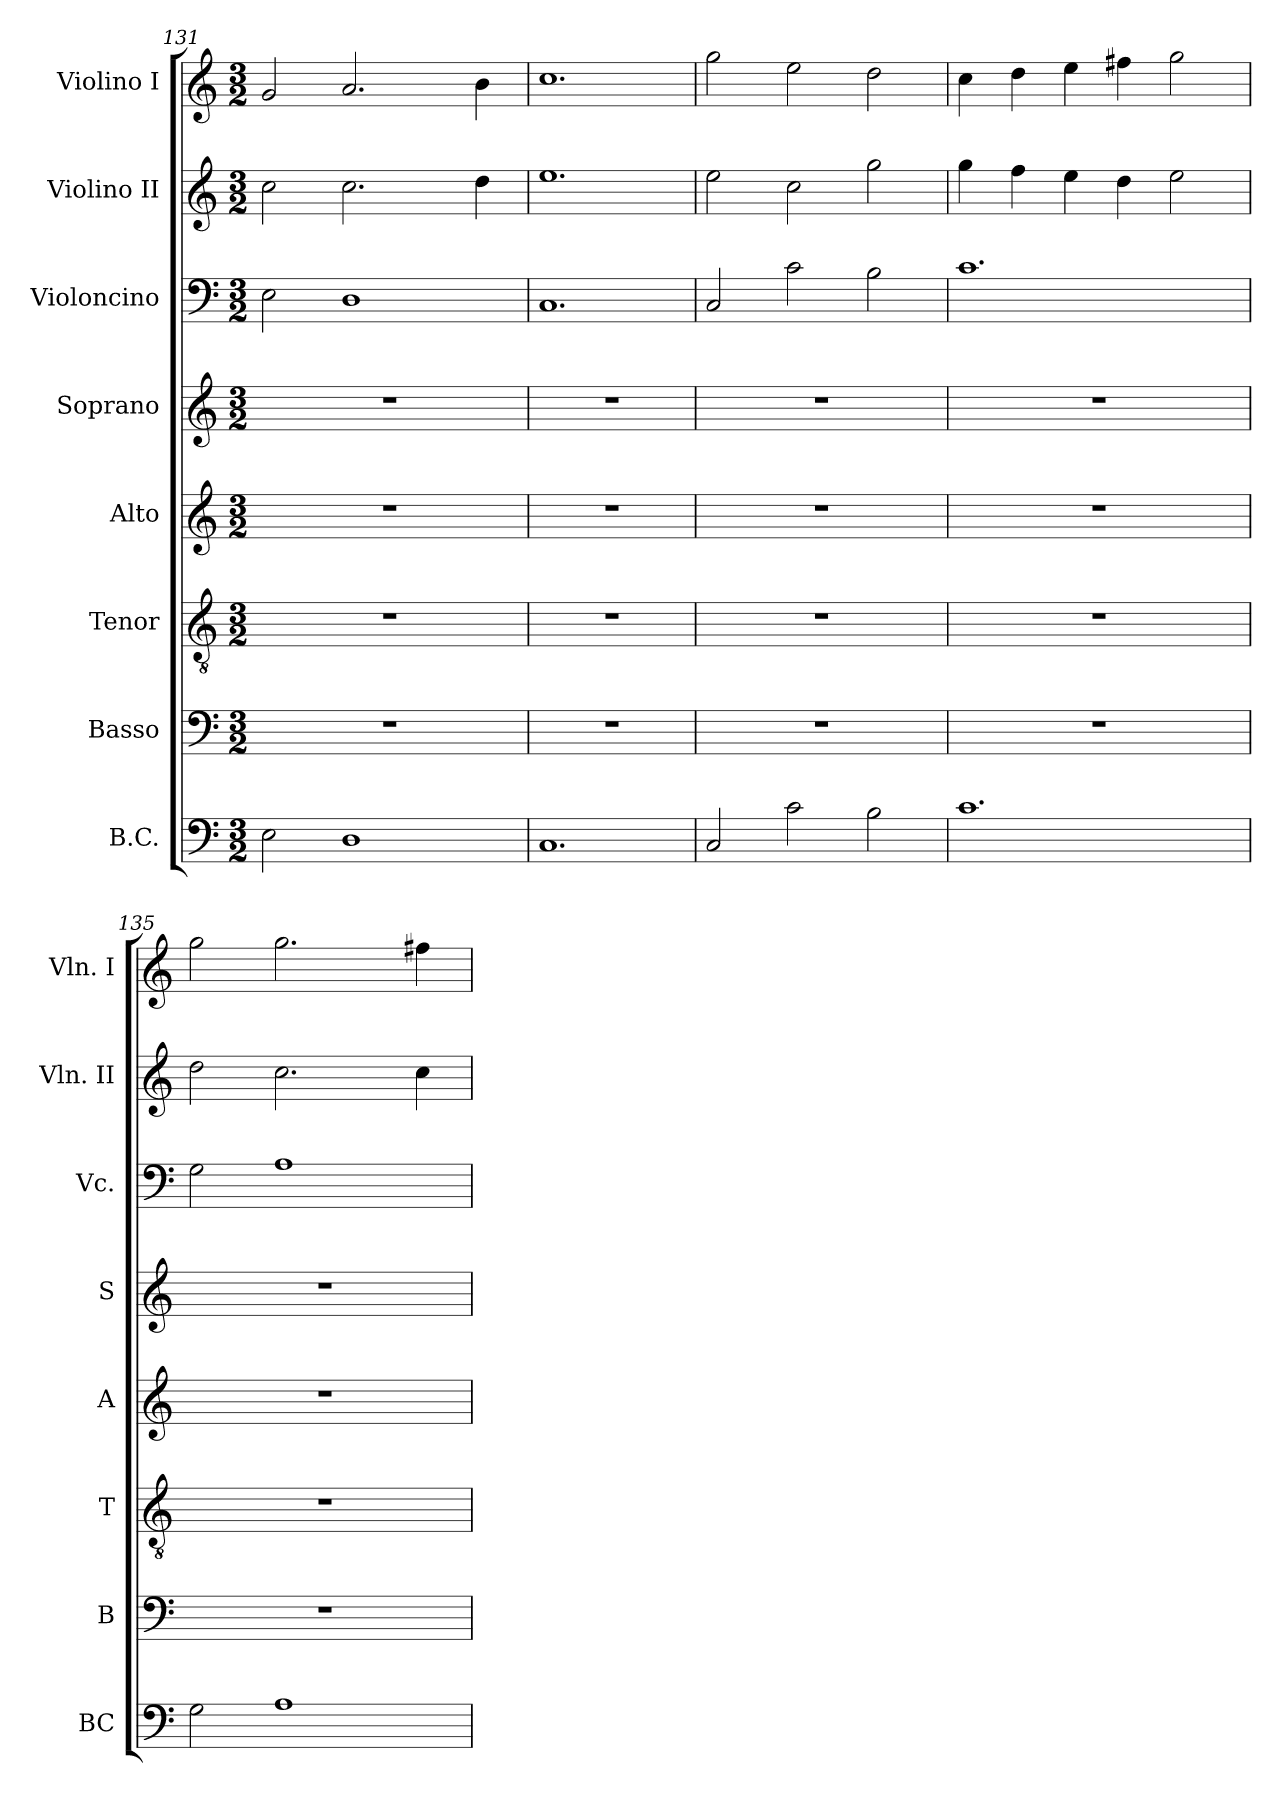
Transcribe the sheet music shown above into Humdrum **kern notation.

**kern	**kern	**kern	**kern	**kern	**kern	**kern	**kern
*part8	*part7	*part6	*part5	*part4	*part3	*part2	*part1
*staff8	*staff7	*staff6	*staff5	*staff4	*staff3	*staff2	*staff1
*I"B.C.	*I"Basso	*I"Tenor	*I"Alto	*I"Soprano	*I"Violoncino	*I"Violino II	*I"Violino I
*I'BC	*I'B	*I'T	*I'A	*I'S	*I'Vc.	*I'Vln. II	*I'Vln. I
*clefF4	*clefF4	*clefGv2	*clefG2	*clefG2	*clefF4	*clefG2	*clefG2
*k[]	*k[]	*k[]	*k[]	*k[]	*k[]	*k[]	*k[]
*C:	*C:	*C:	*C:	*C:	*C:	*C:	*C:
*M3/2	*M3/2	*M3/2	*M3/2	*M3/2	*M3/2	*M3/2	*M3/2
=131	=131	=131	=131	=131	=131	=131	=131
*^	*	*	*	*	*	*	*
2E\	2ryy	1.r	1.r	1.r	1.r	2E\	2cc\	2g/
1D	2ryy	.	.	.	.	1D	2.cc\	2.a/
.	4ryy	.	.	.	.	.	.	.
.	4ryy	.	.	.	.	.	4dd\	4b\
*v	*v	*	*	*	*	*	*	*
=132	=132	=132	=132	=132	=132	=132	=132
1.C	1.r	1.r	1.r	1.r	1.C	1.ee	1.cc
=133	=133	=133	=133	=133	=133	=133	=133
2C/	1.r	1.r	1.r	1.r	2C/	2ee\	2gg\
2c\	.	.	.	.	2c\	2cc\	2ee\
2B\	.	.	.	.	2B\	2gg\	2dd\
=134	=134	=134	=134	=134	=134	=134	=134
1.c	1.r	1.r	1.r	1.r	1.c	4gg\	4cc\
.	.	.	.	.	.	4ff\	4dd\
.	.	.	.	.	.	4ee\	4ee\
.	.	.	.	.	.	4dd\	4ff#X\
.	.	.	.	.	.	2ee\	2gg\
!!LO:LB:g=z
=135	=135	=135	=135	=135	=135	=135	=135
*^	*	*	*	*	*	*	*
2G\	2ryy	1.r	1.r	1.r	1.r	2G\	2dd\	2gg\
1A	2ryy	.	.	.	.	1A	2.cc\	2.gg\
.	4ryy	.	.	.	.	.	.	.
.	4ryy	.	.	.	.	.	4cc\	4ff#X\
*v	*v	*	*	*	*	*	*	*
=	=	=	=	=	=	=	=
*-	*-	*-	*-	*-	*-	*-	*-
